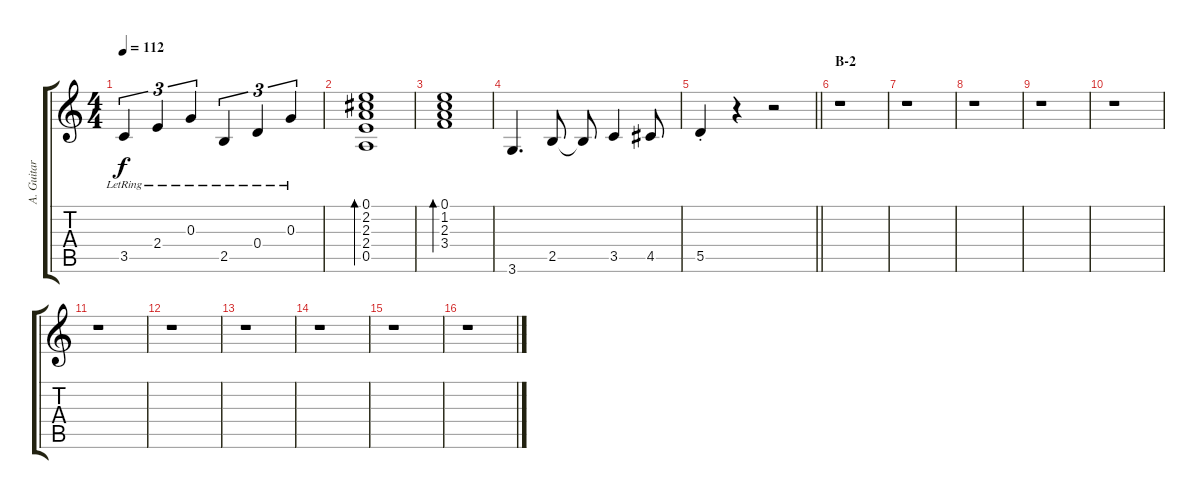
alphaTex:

\track ("A. Guitar II" "A. Guitar ") {instrument acousticguitarsteel}
\staff {score tabs}
\tuning (E4 B3 G3 D3 A2 E2) {hide}
\ts (4 4)
\tempo 112
\clef g2
\ks c
3.5{lr}.4{tu (3 2) dy f} 2.4{lr}.4{tu (3 2)} 0.3{lr}.4{tu (3 2)} 2.5{lr}.4{tu (3 2)} 0.4{lr}.4{tu (3 2)} 0.3{lr}.4{tu (3 2)} |
(0.1 2.2 2.3 2.4 0.5).1{bd 120} |
(0.1 1.2 2.3 3.4).1{bd 120} |
3.6.4{d} 2.5.8 2.5{t}.8 3.5.4 4.5.8 |
\barLineRight lightlight
5.5{st}.4 r.4 r.2 |
\section ("" "B-2")
r.1 |
r.1 |
r.1 |
r.1 |
r.1 |
r.1 |
r.1 |
r.1 |
r.1 |
r.1 |
r.1
